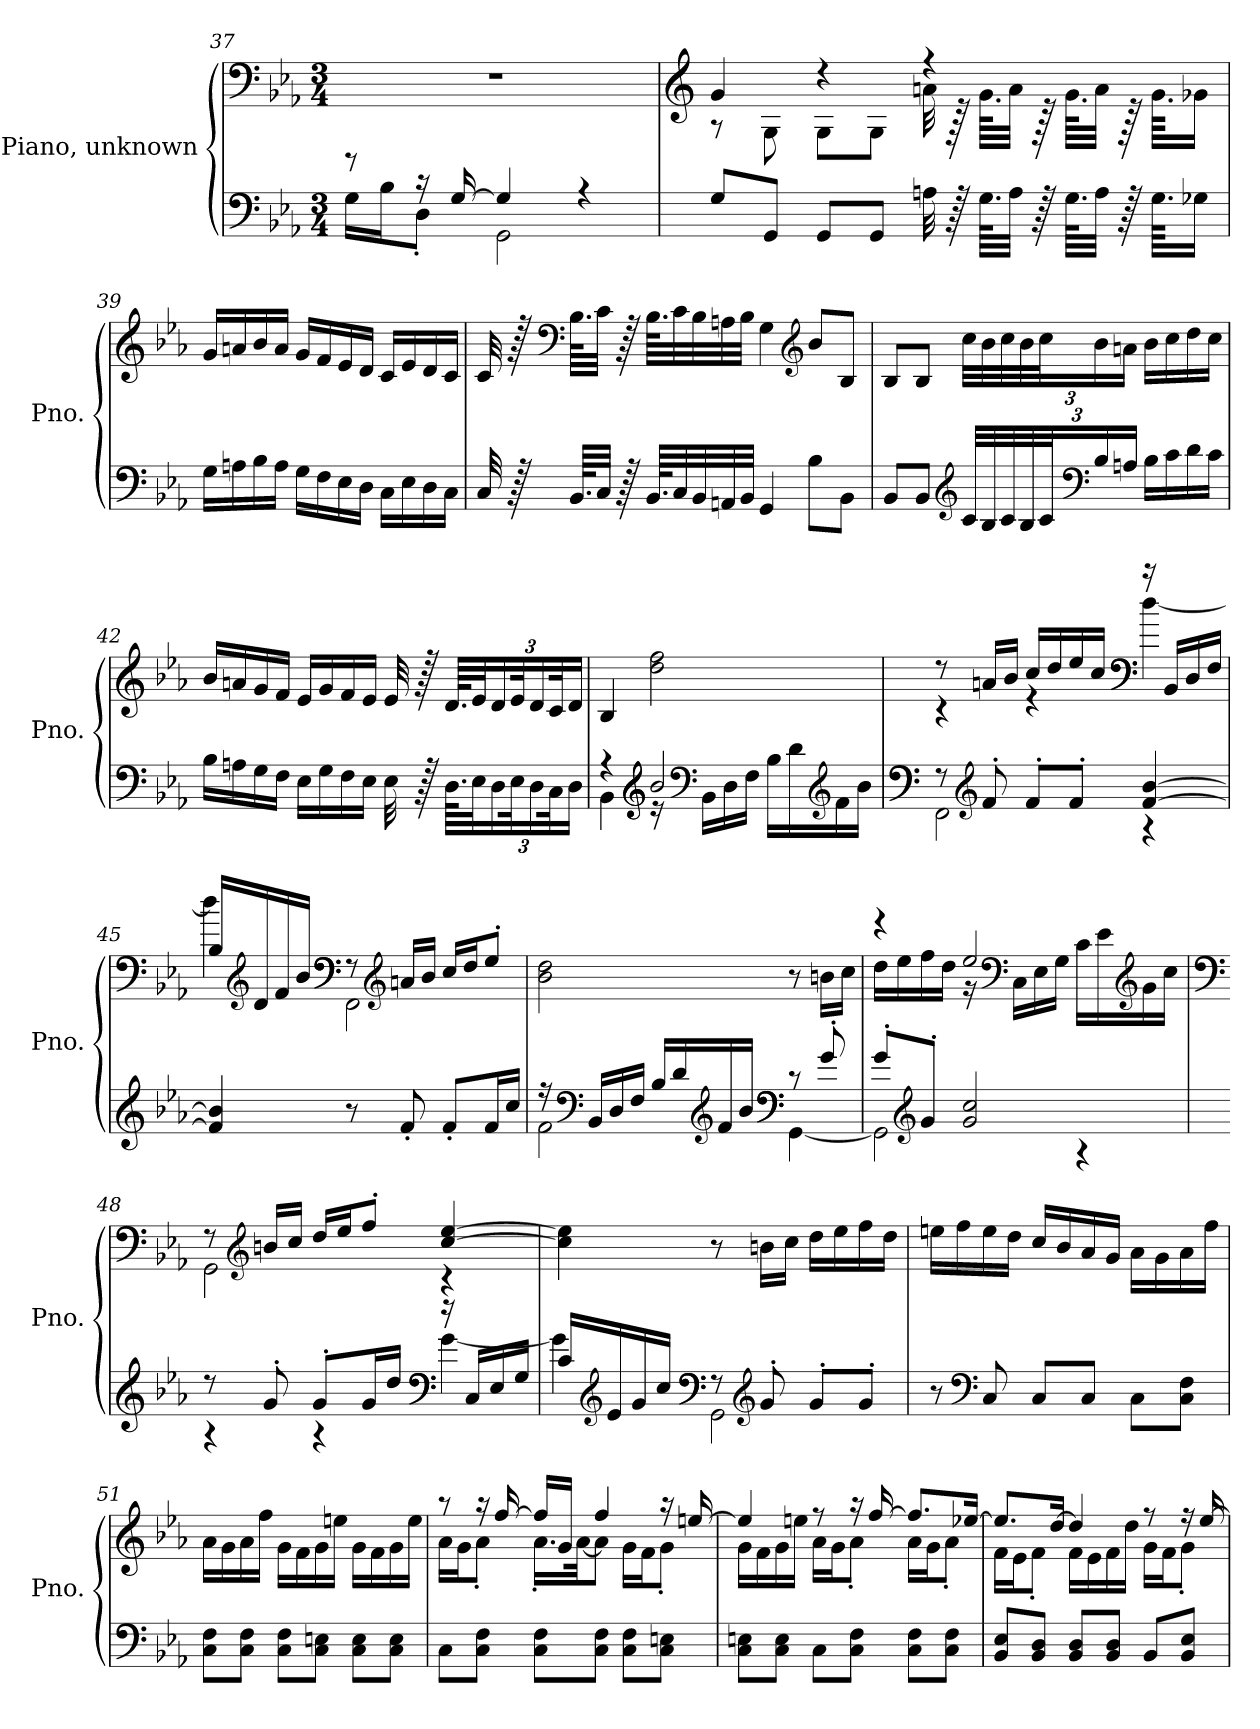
**kern	**kern
*part1	*part1
*staff2	*staff1
*I"Piano, unknown	*
*I'Pno.	*
*clefF4	*clefF4
*k[b-e-a-]	*k[b-e-a-]
*M3/4	*M3/4
=37	=37
*^	*
8r	16G\LL	2.r
.	16B-\J	.
16r	8D'\J	.
[16G/	.	.
4G/]	2GG\	.
4r	.	.
*v	*v	*
=38	=38
*	*clefG2
*	*^
8G/L	4g/	8r
8GG/J	.	8G\
8GG/L	4r	8G\L
8GG/J	.	8G\J
32An\	4r	32an\
128r	.	128r
64.G\KLLL	.	64.g\KLLL
32A\JJJ	.	32a\JJJ
128r	.	128r
64.G\KLLL	.	64.g\KLLL
32A\JJJ	.	32a\JJJ
128r	.	128r
64.G\KKLL	.	64.g\KKLL
16G-X\JJ	.	16g-X\JJ
*	*v	*v
!!LO:LB:g=z
=39	=39
16G\LL	16g/LL
16An\	16an/
16B-\	16b-/
16A\JJ	16a/JJ
16G\LL	16g/LL
16F\	16f/
16E-\	16e-/
16D\JJ	16d/JJ
16C\LL	16c/LL
16E-\	16e-/
16D\	16d/
16C\JJ	16c/JJ
=40	=40
32C/	32c/
128r	128r
*	*clefF4
64.BB-/KLLL	64.B-\KLLL
32C/JJJ	32c\JJJ
128r	128r
64.BB-/KLLL	64.B-\KLLL
32C/	32c\
32BB-/	32B-\
32AAn/	32An\
32BB-/JJJ	32B-\JJJ
4GG/	4G\
*	*clefG2
8B-\L	8b-/L
8BB-\J	8B-/J
!!LO:LB:g=z
=41	=41
8BB-/L	8B-/L
8BB-/J	8B-/J
*clefG2	*
32c/LLL	32cc\LLL
32B-/	32b-\
32c/	32cc\
32B-/	32b-\
*Xbrackettup	*Xbrackettup
48c/J	48cc\J
*clefF4	*
24B-/	24b-\
16An/JJ	16an\JJ
16B-\LL	16b-\LL
16c\	16cc\
16d\	16dd\
16c\JJ	16cc\JJ
=42	=42
16B-\LL	16b-/LL
16An\	16an/
16G\	16g/
16F\JJ	16f/JJ
16E-\LL	16e-/LL
16G\	16g/
16F\	16f/
16E-\JJ	16e-/JJ
32E-\	32e-/
128r	128r
64.D\KLLL	64.d/KLLL
48E-\J	48e-/J
24D\	24d/
48E-\K	48e-/K
24D\	24d/
48C\K	48c/K
24D\JJ	24d/JJ
!!LO:PB:g=z
=43	=43
*^	*
4r	4BB-\	4B-/
*clefG2	*	*
2b-/	16r	2dd\ 2ff\
*clefF4	*	*
.	16BB-\LL	.
.	16D\	.
.	16F\JJ	.
.	16B-\LL	.
.	16d\	.
*clefG2	*	*
.	16f\	.
.	16b-\JJ	.
=44	=44	=44
*clefF4	*	*
*	*	*^
8r	2FF\	8r	4r
*clefG2	*	*	*
8f'/	.	16an/LL	.
.	.	16b-/JJ	.
8f'/L	.	16cc/LL	4r
.	.	16dd/	.
8f'/J	.	16ee-/	.
.	.	16cc/JJ	.
*	*	*clefF4	*
[4f/ [4b-/	4r	16r	[4dd\
.	.	16BB-/LL	.
.	.	16D/	.
.	.	16F/JJ	.
*v	*v	*	*
!!LO:LB:g=z	!!
=45	=45	=45
4f/] 4b-/]	16B-/LL	4dd\]
*	*clefG2	*
.	16d/	.
.	16f/	.
.	16b-/JJ	.
*	*clefF4	*
8r	8r	2FF\
*	*clefG2	*
8f'/	16an/LL	.
.	16b-/JJ	.
8f'/L	16cc/LL	.
.	16dd/J	.
16f/L	8ee-'/J	.
16cc/JJ	.	.
*	*v	*v
=46	=46
*^	*
16r	2f\	2b-\ 2dd\
*clefF4	*	*
16BB-/LL	.	.
16D/	.	.
16F/JJ	.	.
16B-/LL	.	.
16d/	.	.
*clefG2	*	*
16f/	.	.
16b-/JJ	.	.
*clefF4	*	*
8r	[4GG\	8r
8g'/	.	16bn\LL
.	.	16cc\JJ
!!LO:LB:g=z
=47	=47	=47
*	*	*^
8g'/L	2GG\]	4r	16dd\LL
.	.	.	16ee-\
*clefG2	*	*	*
8g'/J	.	.	16ff\
.	.	.	16dd\JJ
2g/ 2cc/	.	2ee-/	16r
*	*	*clefF4	*
.	.	.	16C\LL
.	.	.	16E-\
.	.	.	16G\JJ
.	4r	.	16c\LL
.	.	.	16e-\
*	*	*clefG2	*
.	.	.	16g\
.	.	.	16cc\JJ
=48	=48	=48	=48
*	*	*clefF4	*
8r	4r	8r	2GG\
*	*	*clefG2	*
8g'/	.	16bn/LL	.
.	.	16cc/JJ	.
8g'/L	4r	16dd/LL	.
.	.	16ee-/J	.
16g/L	.	8ff'/J	.
16dd/JJ	.	.	.
*clefF4	*	*	*
16r	[4g\	[4cc/ [4ee-/	4r
16C/LL	.	.	.
16E-/	.	.	.
16G/JJ	.	.	.
*	*	*v	*v
!!LO:LB:g=z
=49	=49	=49
16c/LL	4g\]	4cc\] 4ee-\]
*clefG2	*	*
16e-/	.	.
16g/	.	.
16cc/JJ	.	.
*clefF4	*	*
8r	2GG\	8r
*clefG2	*	*
8g'/	.	16bn\LL
.	.	16cc\JJ
8g'/L	.	16dd\LL
.	.	16ee-\
8g'/J	.	16ff\
.	.	16dd\JJ
*v	*v	*
=50	=50
8r	16een\LL
.	16ff\
*clefF4	*
8C/	16ee\
.	16dd\JJ
8C/L	16cc/LL
.	16b-/
8C/J	16a-/
.	16g/JJ
8C\L	16a-\LL
.	16g\
8C\ 8F\J	16a-\
.	16ff\JJ
=51	=51
8C\ 8F\L	16a-\LL
.	16g\
8C\ 8F\J	16a-\
.	16ff\JJ
8C\ 8F\L	16g\LL
.	16f\
8C\ 8En\J	16g\
.	16een\JJ
8C\ 8E\L	16g\LL
.	16f\
8C\ 8E\J	16g\
.	16ee\JJ
!!LO:LB:g=z
=52	=52
*	*^
8C\L	8r	16a-\LL
.	.	16g\J
8C\ 8F\J	16r	8a-'\J
.	[16ff/	.
8C\ 8F\L	16ff/LL]	16.a-'\LL
.	16g/JJ	.
.	.	[32a-\JK
8C\ 8F\J	4ff/	8a-\J]
8C\ 8F\L	.	16g\LL
.	.	16f\J
8C\ 8En\J	16r	8g'\J
.	[16een/	.
=53	=53	=53
8C\ 8En\L	4ee/]	16g\LL
.	.	16f\
8C\ 8E\J	.	16g\
.	.	16een\JJ
8C\L	8r	16a-\LL
.	.	16g\J
8C\ 8F\J	16r	8a-'\J
.	[16ff/	.
8C\ 8F\L	8.ff/L]	16a-\LL
.	.	16g\J
8C\ 8F\J	.	8a-'\J
.	[16ee-X/Jk	.
=54	=54	=54
8BB-/ 8E-/L	8.ee-/L]	16f\LL
.	.	16e-\J
8BB-/ 8D/J	.	8f'\J
.	[16dd/Jk	.
8BB-/ 8D/L	4dd/]	16f\LL
.	.	16e-\
8BB-/ 8D/J	.	16f\
.	.	16dd\JJ
8BB-/L	8r	16g\LL
.	.	16f\J
8BB-/ 8E-/J	16r	8g'\J
.	[16ee-/	.
*	*v	*v
=	=
*-	*-
